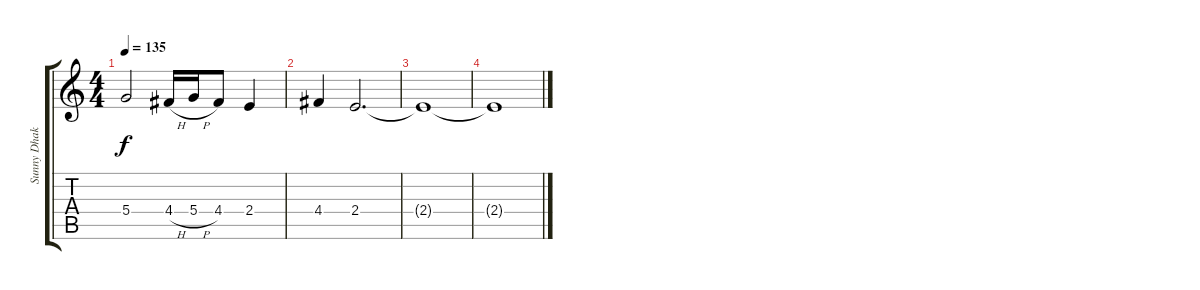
\track ("Sunny Dhak" "Sunny Dhak") {instrument distortionguitar}
\staff {score tabs}
\tuning (E4 B3 G3 D3 A2 E2) {hide}
\ts (4 4)
\tempo 135
\clef g2
\ks c
5.4{t}.2{dy f} 4.4{h}.16 5.4{h}.16 4.4.8 2.4.4 |
4.4.4 2.4.2{d} |
2.4{t}.1 |
2.4{t}.1
